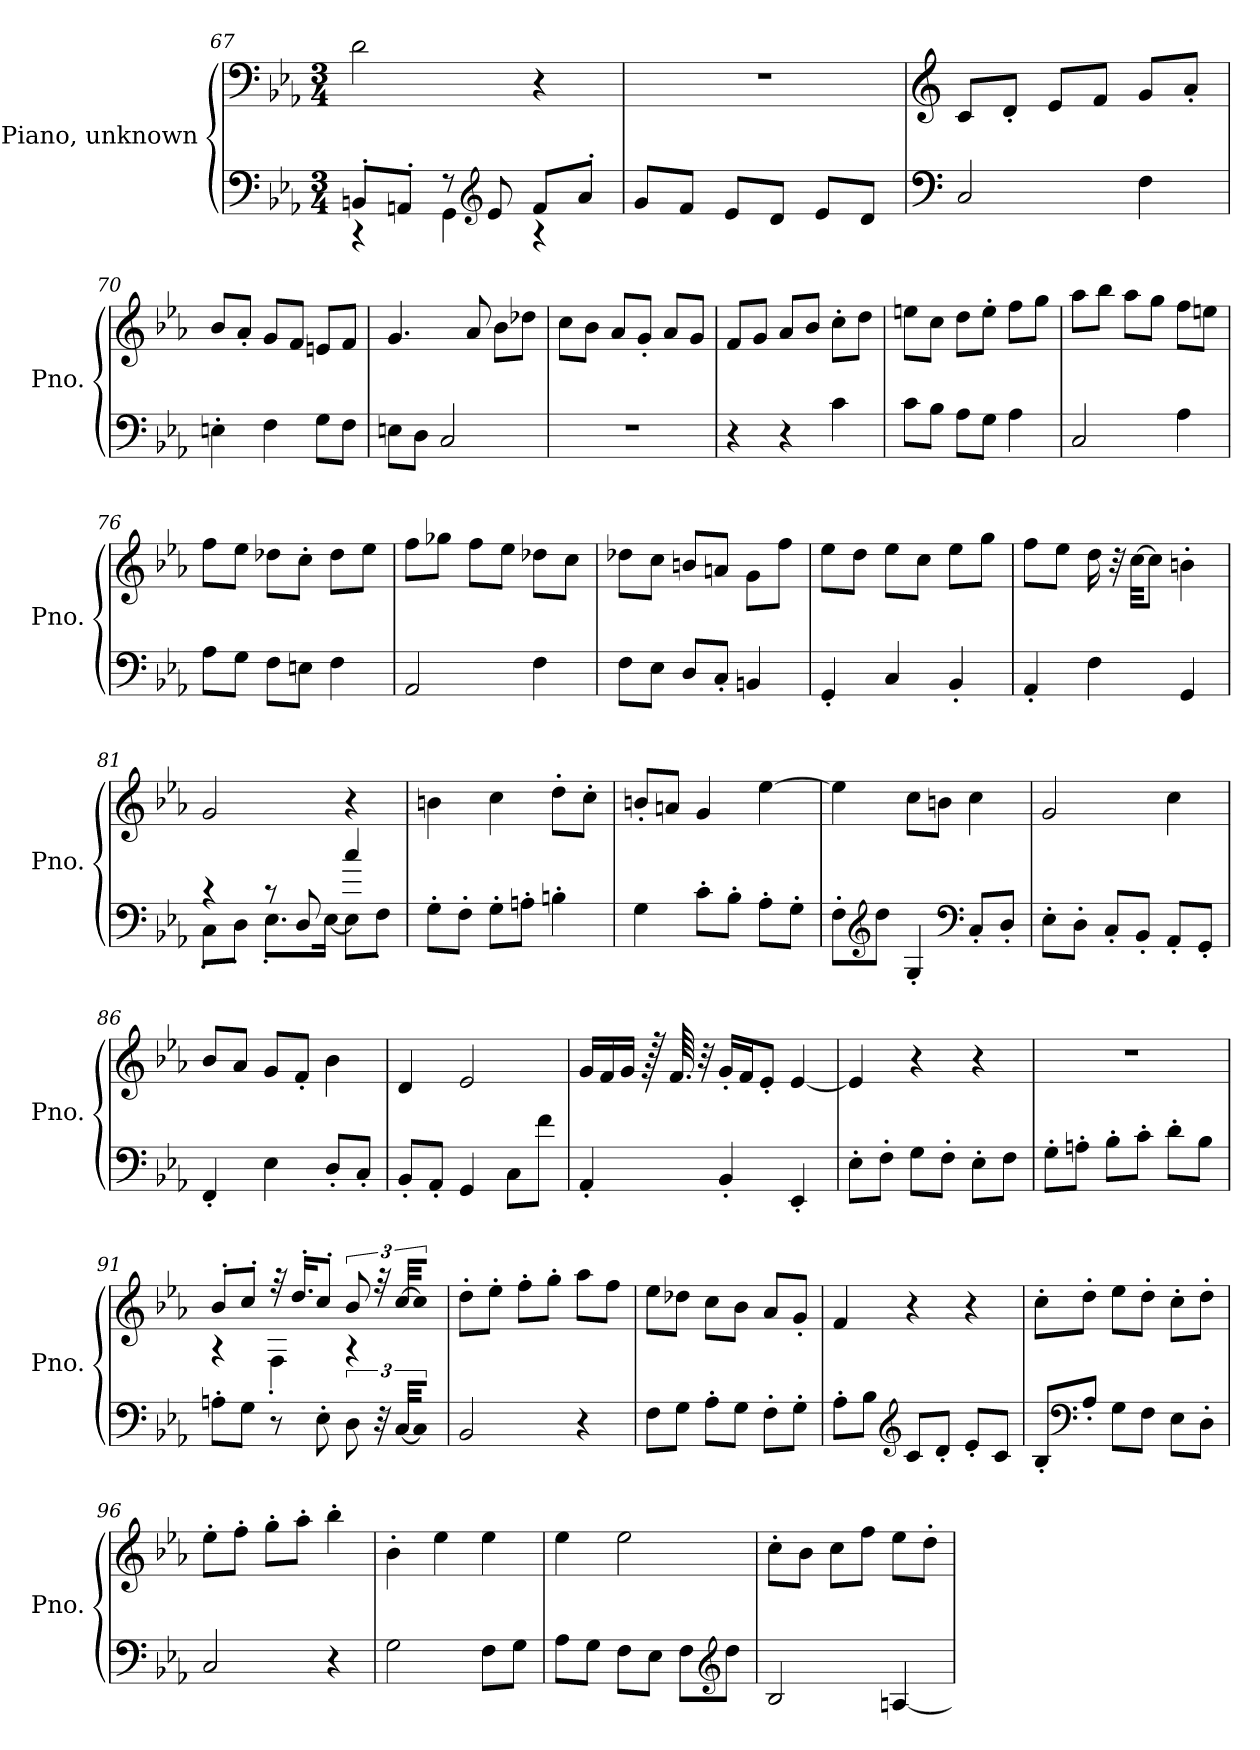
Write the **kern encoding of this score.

**kern	**kern
*part1	*part1
*staff2	*staff1
*I"Piano, unknown	*
*I'Pno.	*
*clefF4	*clefF4
*k[b-e-a-]	*k[b-e-a-]
*M3/4	*M3/4
=67	=67
*^	*
8BBn'/L	4r	2d\
8AAn'/J	.	.
8r	4GG\	.
*clefG2	*	*
8e-/	.	.
8f/L	4r	4r
8a-'/J	.	.
*v	*v	*
=68	=68
8g/L	2.r
8f/J	.
8e-/L	.
8d/J	.
8e-/L	.
8d/J	.
=69	=69
*clefF4	*clefG2
2C/	8c/L
.	8d'/J
.	8e-/L
.	8f/J
4F\	8g/L
.	8a-'/J
=70	=70
4En'\	8b-/L
.	8a-'/J
4F\	8g/L
.	8f/J
8G\L	8en/L
8F\J	8f/J
!!LO:LB:g=z
=71	=71
8En\L	4.g/
8D\J	.
2C/	.
.	8a-/
.	8b-\L
.	8dd-X\J
=72	=72
2.r	8cc\L
.	8b-\J
.	8a-/L
.	8g'/J
.	8a-/L
.	8g/J
=73	=73
4r	8f/L
.	8g/J
4r	8a-/L
.	8b-/J
4c\	8cc'\L
.	8dd\J
=74	=74
8c\L	8een\L
8B-\J	8cc\J
8A-\L	8dd\L
8G\J	8ee'\J
4A-\	8ff\L
.	8gg\J
=75	=75
2C/	8aa-\L
.	8bb-\J
.	8aa-\L
.	8gg\J
4A-\	8ff\L
.	8een\J
=76	=76
8A-\L	8ff\L
8G\J	8ee-\J
8F\L	8dd-X\L
8En\J	8cc'\J
4F\	8dd-\L
.	8ee-\J
!!LO:LB:g=z
=77	=77
2AA-/	8ff\L
.	8gg-X\J
.	8ff\L
.	8ee-\J
4F\	8dd-X\L
.	8cc\J
=78	=78
8F\L	8dd-X\L
8E-\J	8cc\J
8D/L	8bn/L
8C'/J	8an/J
4BBn/	8g\L
.	8ff\J
=79	=79
4GG'/	8ee-\L
.	8dd\J
4C/	8ee-\L
.	8cc\J
4BB-'/	8ee-\L
.	8gg\J
=80	=80
4AA-'/	8ff\L
.	8ee-\J
4F\	16dd\
.	32r
.	[32cc\KKL
.	8cc\J]
4GG/	4bn'\
=81	=81
*^	*
4r	8C'\L	2g/
.	8D'\J	.
8r	8.E-'\L	.
8D/	.	.
.	[16E-\Jk	.
4cc/	8E-\L]	4r
.	8F'\J	.
*v	*v	*
!!LO:LB:g=z
=82	=82
8G'\L	4bn\
8F'\J	.
8G'\L	4cc\
8An'\J	.
4Bn'\	8dd'\L
.	8cc'\J
=83	=83
4G\	8bn'/L
.	8an/J
8c'\L	4g/
8B-'\J	.
8A-'\L	[4ee-\
8G'\J	.
=84	=84
8F'\L	4ee-\]
*clefG2	*
8dd\J	.
4G'/	8cc\L
.	8bn\J
*clefF4	*
8C'/L	4cc\
8D'/J	.
=85	=85
8E-'\L	2g/
8D'\J	.
8C'/L	.
8BB-'/J	.
8AA-'/L	4cc\
8GG'/J	.
=86	=86
4FF'/	8b-/L
.	8a-/J
4E-\	8g/L
.	8f'/J
8D'/L	4b-\
8C'/J	.
!!LO:LB:g=z
=87	=87
8BB-'/L	4d/
8AA-'/J	.
4GG/	2e-/
8C\L	.
8f\J	.
=88	=88
4AA-'/	16g/LL
.	16f/
.	16g/JJ
.	128r
.	64.f/
.	32r
4BB-'/	16g'/LL
.	16f/J
.	8e-'/J
4EE-'/	[4e-/
=89	=89
8E-'\L	4e-/]
8F'\J	.
8G\L	4r
8F'\J	.
8E-'\L	4r
8F\J	.
=90	=90
8G'\L	2.r
8An'\J	.
8B-'\L	.
8c'\J	.
8d'\L	.
8B-\J	.
=91	=91
*	*^
8An'\L	8b-'/L	4r
8G\J	8cc'/J	.
8r	32r	4F'\
.	16.dd'/KL	.
8E-'\	8cc'/J	.
12D\	12b-/	4r
48r	48r	.
[48C/KKL	[48cc/KKL	.
8C/J]	8cc/J]	.
*	*v	*v
!!LO:LB:g=z
=92	=92
2BB-/	8dd'\L
.	8ee-'\J
.	8ff'\L
.	8gg'\J
4r	8aa-\L
.	8ff\J
=93	=93
8F\L	8ee-\L
8G\J	8dd-X\J
8A-'\L	8cc\L
8G\J	8b-\J
8F'\L	8a-/L
8G'\J	8g'/J
=94	=94
8A-'\L	4f/
8B-\J	.
*clefG2	*
8c/L	4r
8d'/J	.
8e-'/L	4r
8c/J	.
=95	=95
8B-'/L	8cc'\L
*clefF4	*
8A-'/J	8dd'\J
8G\L	8ee-\L
8F\J	8dd'\J
8E-\L	8cc'\L
8D'\J	8dd'\J
=96	=96
2C/	8ee-'\L
.	8ff'\J
.	8gg'\L
.	8aa-'\J
4r	4bb-'\
=97	=97
2G\	4b-'\
.	4ee-\
8F\L	4ee-\
8G\J	.
!!LO:PB:g=z
=98	=98
8A-\L	4ee-\
8G\J	.
8F\L	2ee-\
8E-\J	.
8F\L	.
*clefG2	*
8dd\J	.
=99	=99
2B-/	8cc'\L
.	8b-\J
.	8cc\L
.	8ff\J
[4An/	8ee-\L
.	8dd'\J
=	=
*-	*-
